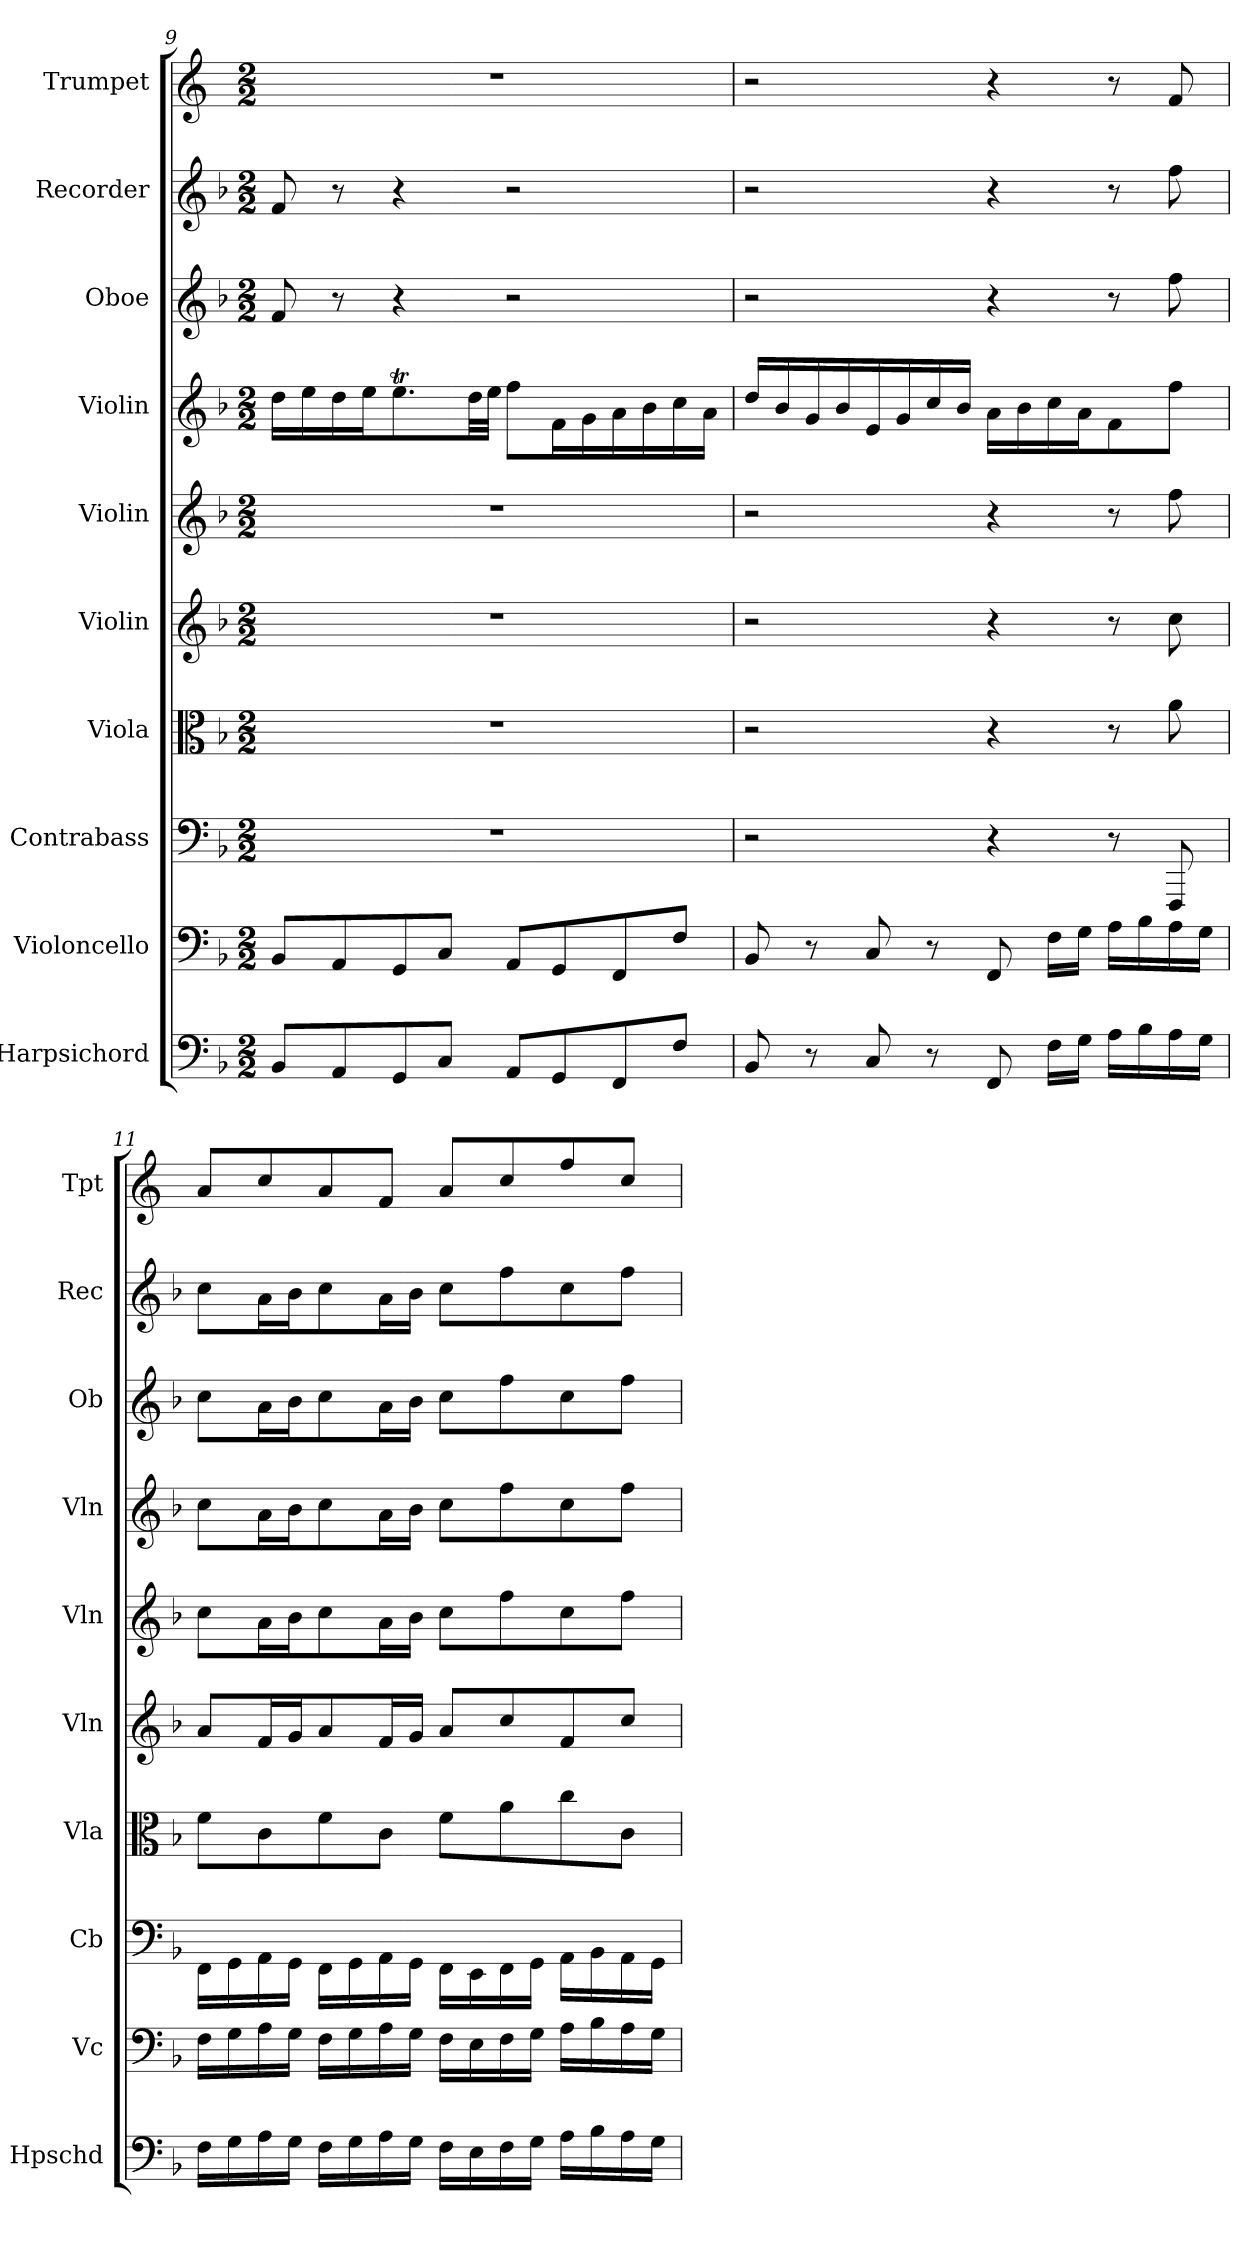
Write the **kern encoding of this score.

**kern	**kern	**kern	**kern	**kern	**kern	**kern	**kern	**kern	**kern
*part10	*part9	*part8	*part7	*part6	*part5	*part4	*part3	*part2	*part1
*staff10	*staff9	*staff8	*staff7	*staff6	*staff5	*staff4	*staff3	*staff2	*staff1
*I"Harpsichord	*I"Violoncello	*I"Contrabass	*I"Viola	*I"Violin	*I"Violin	*I"Violin	*I"Oboe	*I"Recorder	*I"Trumpet
*I'Hpschd	*I'Vc	*I'Cb	*I'Vla	*I'Vln	*I'Vln	*I'Vln	*I'Ob	*I'Rec	*I'Tpt
*clefF4	*clefF4	*clefF4	*clefC3	*clefG2	*clefG2	*clefG2	*clefG2	*clefG2	*clefG2
*	*	*ITrd7c12	*	*	*	*	*	*	*ITrd1c2
*k[b-]	*k[b-]	*k[b-]	*k[b-]	*k[b-]	*k[b-]	*k[b-]	*k[b-]	*k[b-]	*k[b-e-]
*F:	*F:	*F:	*F:	*F:	*F:	*F:	*F:	*F:	*B-:
*M2/2	*M2/2	*M2/2	*M2/2	*M2/2	*M2/2	*M2/2	*M2/2	*M2/2	*M2/2
=9	=9	=9	=9	=9	=9	=9	=9	=9	=9
8BB-/L	8BB-/L	1r	1r	1r	1r	16dd\LL	8f/	8f/	1r
.	.	.	.	.	.	16ee\	.	.	.
8AA/	8AA/	.	.	.	.	16dd\	8r	8r	.
.	.	.	.	.	.	16ee\J	.	.	.
8GG/	8GG/	.	.	.	.	8.eet\	4r	4r	.
8C/J	8C/J	.	.	.	.	.	.	.	.
.	.	.	.	.	.	32dd\LL	.	.	.
.	.	.	.	.	.	32ee\JJJ	.	.	.
8AA/L	8AA/L	.	.	.	.	8ff\L	2r	2r	.
8GG/	8GG/	.	.	.	.	16f\L	.	.	.
.	.	.	.	.	.	16g\	.	.	.
8FF/	8FF/	.	.	.	.	16a\	.	.	.
.	.	.	.	.	.	16b-\	.	.	.
8F/J	8F/J	.	.	.	.	16cc\	.	.	.
.	.	.	.	.	.	16a\JJ	.	.	.
=10	=10	=10	=10	=10	=10	=10	=10	=10	=10
8BB-/	8BB-/	2r	2r	2r	2r	16dd/LL	2r	2r	2r
.	.	.	.	.	.	16b-/	.	.	.
8r	8r	.	.	.	.	16g/	.	.	.
.	.	.	.	.	.	16b-/	.	.	.
8C/	8C/	.	.	.	.	16e/	.	.	.
.	.	.	.	.	.	16g/	.	.	.
8r	8r	.	.	.	.	16cc/	.	.	.
.	.	.	.	.	.	16b-/JJ	.	.	.
8FF/	8FF/	4r	4r	4r	4r	16a\LL	4r	4r	4r
.	.	.	.	.	.	16b-\	.	.	.
16F\LL	16F\LL	.	.	.	.	16cc\	.	.	.
16G\JJ	16G\JJ	.	.	.	.	16a\J	.	.	.
16A\LL	16A\LL	8r	8r	8r	8r	8f\	8r	8r	8r
16B-\	16B-\	.	.	.	.	.	.	.	.
16A\	16A\	8FFFF/	8a\	8cc\	8ff\	8ff\J	8ff\	8ff\	8e-/
16G\JJ	16G\JJ	.	.	.	.	.	.	.	.
=11	=11	=11	=11	=11	=11	=11	=11	=11	=11
16F\LL	16F\LL	16FFF\LL	8f\L	8a/L	8cc\L	8cc\L	8cc\L	8cc\L	8g/L
16G\	16G\	16GGG\	.	.	.	.	.	.	.
16A\	16A\	16AAA\	8c\	16f/L	16a\L	16a\L	16a\L	16a\L	8b-/
16G\JJ	16G\JJ	16GGG\JJ	.	16g/J	16b-\J	16b-\J	16b-\J	16b-\J	.
16F\LL	16F\LL	16FFF\LL	8f\	8a/	8cc\	8cc\	8cc\	8cc\	8g/
16G\	16G\	16GGG\	.	.	.	.	.	.	.
16A\	16A\	16AAA\	8c\J	16f/L	16a\L	16a\L	16a\L	16a\L	8e-/J
16G\JJ	16G\JJ	16GGG\JJ	.	16g/JJ	16b-\JJ	16b-\JJ	16b-\JJ	16b-\JJ	.
16F\LL	16F\LL	16FFF\LL	8f\L	8a/L	8cc\L	8cc\L	8cc\L	8cc\L	8g/L
16E\	16E\	16EEE\	.	.	.	.	.	.	.
16F\	16F\	16FFF\	8a\	8cc/	8ff\	8ff\	8ff\	8ff\	8b-/
16G\JJ	16G\JJ	16GGG\JJ	.	.	.	.	.	.	.
16A\LL	16A\LL	16AAA\LL	8cc\	8f/	8cc\	8cc\	8cc\	8cc\	8ee-/
16B-\	16B-\	16BBB-\	.	.	.	.	.	.	.
16A\	16A\	16AAA\	8c\J	8cc/J	8ff\J	8ff\J	8ff\J	8ff\J	8b-/J
16G\JJ	16G\JJ	16GGG\JJ	.	.	.	.	.	.	.
=	=	=	=	=	=	=	=	=	=
*-	*-	*-	*-	*-	*-	*-	*-	*-	*-
